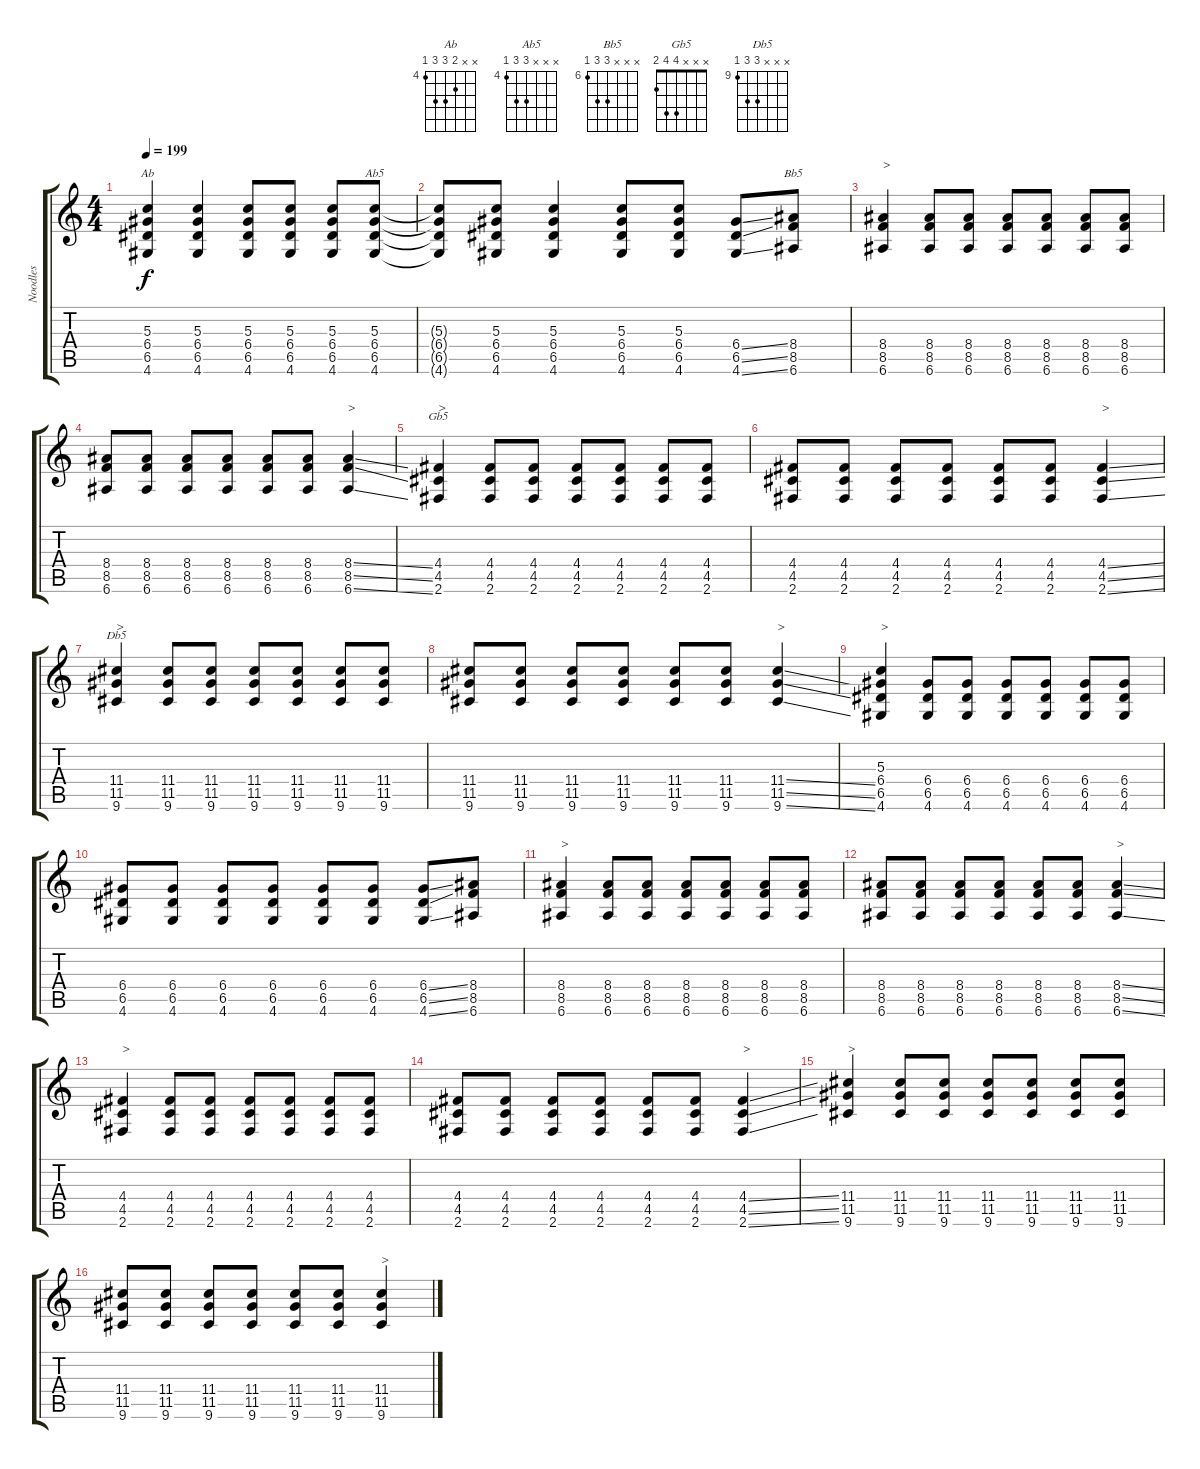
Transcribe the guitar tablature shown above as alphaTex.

\track ("Noodles" "Noodles") {instrument overdrivenguitar}
\staff {score tabs}
\tuning (E4 B3 G3 D3 A2 E2) {hide}
\chord ("Ab" x x 5 6 6 4) {firstfret 4}
\chord ("Ab5" x x x 6 6 4) {firstfret 4}
\chord ("Bb5" x x x 8 8 6) {firstfret 6}
\chord ("Gb5" x x x 4 4 2)
\chord ("Db5" x x x 11 11 9) {firstfret 9}
\ts (4 4)
\tempo 199
\clef g2
\ks c
(5.3 6.4 6.5 4.6).4{ch "Ab" dy f} (5.3 6.4 6.5 4.6).4 (5.3 6.4 6.5 4.6).8 (5.3 6.4 6.5 4.6).8 (5.3 6.4 6.5 4.6).8 (5.3 6.4 6.5 4.6).8{ch "Ab5"} |
(5.3{t} 6.4{t} 6.5{t} 4.6{t}).8 (5.3 6.4 6.5 4.6).8 (5.3 6.4 6.5 4.6).4 (5.3 6.4 6.5 4.6).8 (5.3 6.4 6.5 4.6).8 (6.4{ss} 6.5{ss} 4.6{ss}).8 (8.4 8.5 6.6).8{ch "Bb5"} |
(8.4 8.5 6.6).4{txt ">"} (8.4 8.5 6.6).8 (8.4 8.5 6.6).8 (8.4 8.5 6.6).8 (8.4 8.5 6.6).8 (8.4 8.5 6.6).8 (8.4 8.5 6.6).8 |
(8.4 8.5 6.6).8 (8.4 8.5 6.6).8 (8.4 8.5 6.6).8 (8.4 8.5 6.6).8 (8.4 8.5 6.6).8 (8.4 8.5 6.6).8 (8.4{ss} 8.5{ss} 6.6{ss}).4{txt ">"} |
(4.4 4.5 2.6).4{ch "Gb5" txt ">"} (4.4 4.5 2.6).8 (4.4 4.5 2.6).8 (4.4 4.5 2.6).8 (4.4 4.5 2.6).8 (4.4 4.5 2.6).8 (4.4 4.5 2.6).8 |
(4.4 4.5 2.6).8 (4.4 4.5 2.6).8 (4.4 4.5 2.6).8 (4.4 4.5 2.6).8 (4.4 4.5 2.6).8 (4.4 4.5 2.6).8 (4.4{ss} 4.5{ss} 2.6{ss}).4{txt ">"} |
(11.4 11.5 9.6).4{ch "Db5" txt ">"} (11.4 11.5 9.6).8 (11.4 11.5 9.6).8 (11.4 11.5 9.6).8 (11.4 11.5 9.6).8 (11.4 11.5 9.6).8 (11.4 11.5 9.6).8 |
(11.4 11.5 9.6).8 (11.4 11.5 9.6).8 (11.4 11.5 9.6).8 (11.4 11.5 9.6).8 (11.4 11.5 9.6).8 (11.4 11.5 9.6).8 (11.4{ss} 11.5{ss} 9.6{ss}).4{txt ">"} |
(5.3 6.4 6.5 4.6).4{txt ">"} (6.4 6.5 4.6).8 (6.4 6.5 4.6).8 (6.4 6.5 4.6).8 (6.4 6.5 4.6).8 (6.4 6.5 4.6).8 (6.4 6.5 4.6).8 |
(6.4 6.5 4.6).8 (6.4 6.5 4.6).8 (6.4 6.5 4.6).8 (6.4 6.5 4.6).8 (6.4 6.5 4.6).8 (6.4 6.5 4.6).8 (6.4{ss} 6.5{ss} 4.6{ss}).8 (8.4 8.5 6.6).8 |
(8.4 8.5 6.6).4{txt ">"} (8.4 8.5 6.6).8 (8.4 8.5 6.6).8 (8.4 8.5 6.6).8 (8.4 8.5 6.6).8 (8.4 8.5 6.6).8 (8.4 8.5 6.6).8 |
(8.4 8.5 6.6).8 (8.4 8.5 6.6).8 (8.4 8.5 6.6).8 (8.4 8.5 6.6).8 (8.4 8.5 6.6).8 (8.4 8.5 6.6).8 (8.4{ss} 8.5{ss} 6.6{ss}).4{txt ">"} |
(4.4 4.5 2.6).4{txt ">"} (4.4 4.5 2.6).8 (4.4 4.5 2.6).8 (4.4 4.5 2.6).8 (4.4 4.5 2.6).8 (4.4 4.5 2.6).8 (4.4 4.5 2.6).8 |
(4.4 4.5 2.6).8 (4.4 4.5 2.6).8 (4.4 4.5 2.6).8 (4.4 4.5 2.6).8 (4.4 4.5 2.6).8 (4.4 4.5 2.6).8 (4.4{ss} 4.5{ss} 2.6{ss}).4{txt ">"} |
(11.4 11.5 9.6).4{txt ">"} (11.4 11.5 9.6).8 (11.4 11.5 9.6).8 (11.4 11.5 9.6).8 (11.4 11.5 9.6).8 (11.4 11.5 9.6).8 (11.4 11.5 9.6).8 |
(11.4 11.5 9.6).8 (11.4 11.5 9.6).8 (11.4 11.5 9.6).8 (11.4 11.5 9.6).8 (11.4 11.5 9.6).8 (11.4 11.5 9.6).8 (11.4{ss} 11.5{ss} 9.6{ss}).4{txt ">"}
